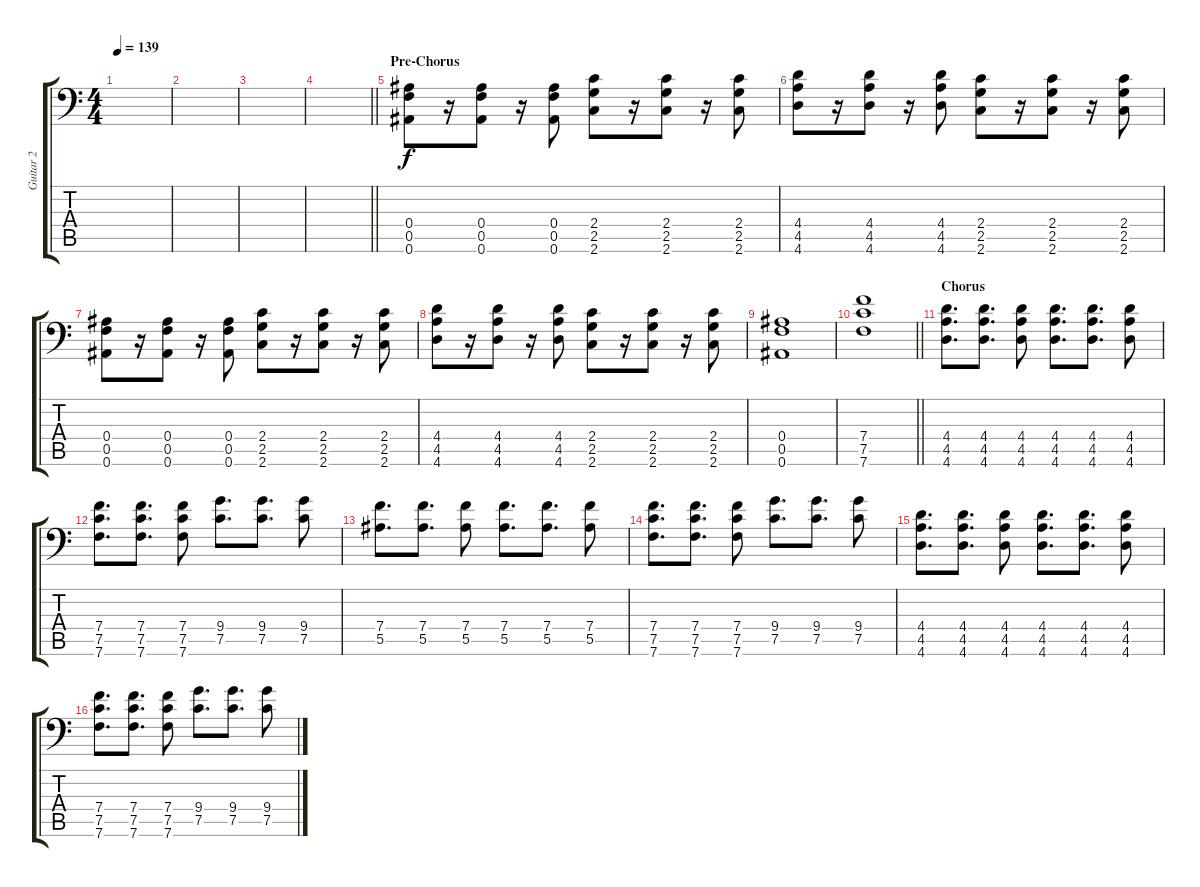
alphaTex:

\track ("Guitar 2" "Guitar 2") {instrument overdrivenguitar}
\staff {score tabs}
\tuning (C4 G3 Eb3 Bb2 F2 Bb1) {hide}
\ts (4 4)
\tempo 139
\clef f4
\ks c
|
|
|
\barLineRight lightlight
|
\section ("" "Pre-Chorus")
(0.4 0.5 0.6).8 r.16 (0.4 0.5 0.6).8 r.16 (0.4 0.5 0.6).8 (2.4 2.5 2.6).8 r.16 (2.4 2.5 2.6).8 r.16 (2.4 2.5 2.6).8 |
(4.4 4.5 4.6).8 r.16 (4.4 4.5 4.6).8 r.16 (4.4 4.5 4.6).8 (2.4 2.5 2.6).8 r.16 (2.4 2.5 2.6).8 r.16 (2.4 2.5 2.6).8 |
(0.4 0.5 0.6).8 r.16 (0.4 0.5 0.6).8 r.16 (0.4 0.5 0.6).8 (2.4 2.5 2.6).8 r.16 (2.4 2.5 2.6).8 r.16 (2.4 2.5 2.6).8 |
(4.4 4.5 4.6).8 r.16 (4.4 4.5 4.6).8 r.16 (4.4 4.5 4.6).8 (2.4 2.5 2.6).8 r.16 (2.4 2.5 2.6).8 r.16 (2.4 2.5 2.6).8 |
(0.4 0.5 0.6).1 |
\barLineRight lightlight
(7.4 7.5 7.6).1 |
\section ("" "Chorus")
(4.4 4.5 4.6).8{d} (4.4 4.5 4.6).8{d} (4.4 4.5 4.6).8 (4.4 4.5 4.6).8{d} (4.4 4.5 4.6).8{d} (4.4 4.5 4.6).8 |
(7.4 7.5 7.6).8{d} (7.4 7.5 7.6).8{d} (7.4 7.5 7.6).8 (9.4 7.5).8{d} (9.4 7.5).8{d} (9.4 7.5).8 |
(7.4 5.5).8{d} (7.4 5.5).8{d} (7.4 5.5).8 (7.4 5.5).8{d} (7.4 5.5).8{d} (7.4 5.5).8 |
(7.4 7.5 7.6).8{d} (7.4 7.5 7.6).8{d} (7.4 7.5 7.6).8 (9.4 7.5).8{d} (9.4 7.5).8{d} (9.4 7.5).8 |
(4.4 4.5 4.6).8{d} (4.4 4.5 4.6).8{d} (4.4 4.5 4.6).8 (4.4 4.5 4.6).8{d} (4.4 4.5 4.6).8{d} (4.4 4.5 4.6).8 |
(7.4 7.5 7.6).8{d} (7.4 7.5 7.6).8{d} (7.4 7.5 7.6).8 (9.4 7.5).8{d} (9.4 7.5).8{d} (9.4 7.5).8
